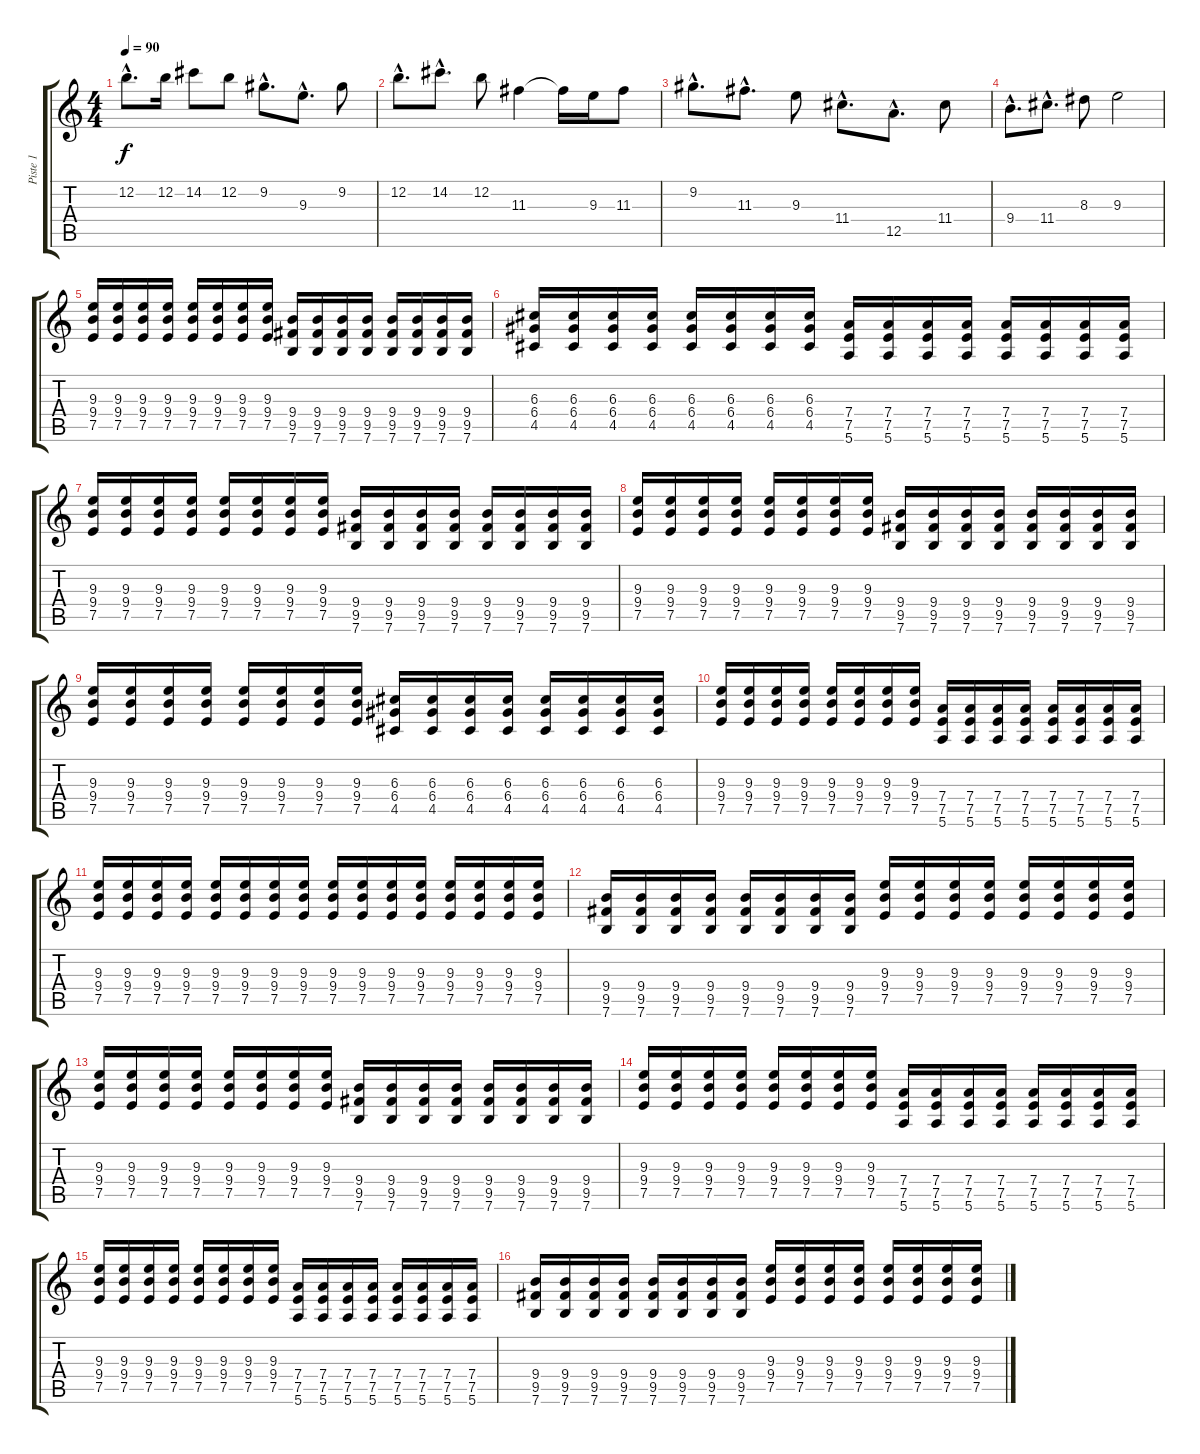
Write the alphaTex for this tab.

\track ("Piste 1" "Piste 1") {instrument distortionguitar}
\staff {score tabs}
\tuning (E4 B3 G3 D3 A2 E2) {hide}
\ts (4 4)
\tempo 90
\clef g2
\ks c
12.2{hac}.8{d dy f} 12.2.16 14.2.8 12.2.8 9.2{hac}.8{d} 9.3{hac}.8{d} 9.2.8 |
12.2{hac}.8{d} 14.2{hac}.8{d} 12.2.8 11.3.4 11.3{t}.16 9.3.16 11.3.8 |
9.2{hac}.8{d} 11.3{hac}.8{d} 9.3.8 11.4{hac}.8{d} 12.5{hac}.8{d} 11.4.8 |
9.4{hac}.8{d} 11.4{hac}.8{d} 8.3.8 9.3.2 |
(9.3 9.4 7.5).16 (9.3 9.4 7.5).16 (9.3 9.4 7.5).16 (9.3 9.4 7.5).16 (9.3 9.4 7.5).16 (9.3 9.4 7.5).16 (9.3 9.4 7.5).16 (9.3 9.4 7.5).16 (9.4 9.5 7.6).16 (9.4 9.5 7.6).16 (9.4 9.5 7.6).16 (9.4 9.5 7.6).16 (9.4 9.5 7.6).16 (9.4 9.5 7.6).16 (9.4 9.5 7.6).16 (9.4 9.5 7.6).16 |
(6.3 6.4 4.5).16 (6.3 6.4 4.5).16 (6.3 6.4 4.5).16 (6.3 6.4 4.5).16 (6.3 6.4 4.5).16 (6.3 6.4 4.5).16 (6.3 6.4 4.5).16 (6.3 6.4 4.5).16 (7.4 7.5 5.6).16 (7.4 7.5 5.6).16 (7.4 7.5 5.6).16 (7.4 7.5 5.6).16 (7.4 7.5 5.6).16 (7.4 7.5 5.6).16 (7.4 7.5 5.6).16 (7.4 7.5 5.6).16 |
(9.3 9.4 7.5).16 (9.3 9.4 7.5).16 (9.3 9.4 7.5).16 (9.3 9.4 7.5).16 (9.3 9.4 7.5).16 (9.3 9.4 7.5).16 (9.3 9.4 7.5).16 (9.3 9.4 7.5).16 (9.4 9.5 7.6).16 (9.4 9.5 7.6).16 (9.4 9.5 7.6).16 (9.4 9.5 7.6).16 (9.4 9.5 7.6).16 (9.4 9.5 7.6).16 (9.4 9.5 7.6).16 (9.4 9.5 7.6).16 |
(9.3 9.4 7.5).16 (9.3 9.4 7.5).16 (9.3 9.4 7.5).16 (9.3 9.4 7.5).16 (9.3 9.4 7.5).16 (9.3 9.4 7.5).16 (9.3 9.4 7.5).16 (9.3 9.4 7.5).16 (9.4 9.5 7.6).16 (9.4 9.5 7.6).16 (9.4 9.5 7.6).16 (9.4 9.5 7.6).16 (9.4 9.5 7.6).16 (9.4 9.5 7.6).16 (9.4 9.5 7.6).16 (9.4 9.5 7.6).16 |
(9.3 9.4 7.5).16 (9.3 9.4 7.5).16 (9.3 9.4 7.5).16 (9.3 9.4 7.5).16 (9.3 9.4 7.5).16 (9.3 9.4 7.5).16 (9.3 9.4 7.5).16 (9.3 9.4 7.5).16 (6.3 6.4 4.5).16 (6.3 6.4 4.5).16 (6.3 6.4 4.5).16 (6.3 6.4 4.5).16 (6.3 6.4 4.5).16 (6.3 6.4 4.5).16 (6.3 6.4 4.5).16 (6.3 6.4 4.5).16 |
(9.3 9.4 7.5).16 (9.3 9.4 7.5).16 (9.3 9.4 7.5).16 (9.3 9.4 7.5).16 (9.3 9.4 7.5).16 (9.3 9.4 7.5).16 (9.3 9.4 7.5).16 (9.3 9.4 7.5).16 (7.4 7.5 5.6).16 (7.4 7.5 5.6).16 (7.4 7.5 5.6).16 (7.4 7.5 5.6).16 (7.4 7.5 5.6).16 (7.4 7.5 5.6).16 (7.4 7.5 5.6).16 (7.4 7.5 5.6).16 |
(9.3 9.4 7.5).16 (9.3 9.4 7.5).16 (9.3 9.4 7.5).16 (9.3 9.4 7.5).16 (9.3 9.4 7.5).16 (9.3 9.4 7.5).16 (9.3 9.4 7.5).16 (9.3 9.4 7.5).16 (9.3 9.4 7.5).16 (9.3 9.4 7.5).16 (9.3 9.4 7.5).16 (9.3 9.4 7.5).16 (9.3 9.4 7.5).16 (9.3 9.4 7.5).16 (9.3 9.4 7.5).16 (9.3 9.4 7.5).16 |
(9.4 9.5 7.6).16 (9.4 9.5 7.6).16 (9.4 9.5 7.6).16 (9.4 9.5 7.6).16 (9.4 9.5 7.6).16 (9.4 9.5 7.6).16 (9.4 9.5 7.6).16 (9.4 9.5 7.6).16 (9.3 9.4 7.5).16 (9.3 9.4 7.5).16 (9.3 9.4 7.5).16 (9.3 9.4 7.5).16 (9.3 9.4 7.5).16 (9.3 9.4 7.5).16 (9.3 9.4 7.5).16 (9.3 9.4 7.5).16 |
(9.3 9.4 7.5).16 (9.3 9.4 7.5).16 (9.3 9.4 7.5).16 (9.3 9.4 7.5).16 (9.3 9.4 7.5).16 (9.3 9.4 7.5).16 (9.3 9.4 7.5).16 (9.3 9.4 7.5).16 (9.4 9.5 7.6).16 (9.4 9.5 7.6).16 (9.4 9.5 7.6).16 (9.4 9.5 7.6).16 (9.4 9.5 7.6).16 (9.4 9.5 7.6).16 (9.4 9.5 7.6).16 (9.4 9.5 7.6).16 |
(9.3 9.4 7.5).16 (9.3 9.4 7.5).16 (9.3 9.4 7.5).16 (9.3 9.4 7.5).16 (9.3 9.4 7.5).16 (9.3 9.4 7.5).16 (9.3 9.4 7.5).16 (9.3 9.4 7.5).16 (7.4 7.5 5.6).16 (7.4 7.5 5.6).16 (7.4 7.5 5.6).16 (7.4 7.5 5.6).16 (7.4 7.5 5.6).16 (7.4 7.5 5.6).16 (7.4 7.5 5.6).16 (7.4 7.5 5.6).16 |
(9.3 9.4 7.5).16 (9.3 9.4 7.5).16 (9.3 9.4 7.5).16 (9.3 9.4 7.5).16 (9.3 9.4 7.5).16 (9.3 9.4 7.5).16 (9.3 9.4 7.5).16 (9.3 9.4 7.5).16 (7.4 7.5 5.6).16 (7.4 7.5 5.6).16 (7.4 7.5 5.6).16 (7.4 7.5 5.6).16 (7.4 7.5 5.6).16 (7.4 7.5 5.6).16 (7.4 7.5 5.6).16 (7.4 7.5 5.6).16 |
(9.4 9.5 7.6).16 (9.4 9.5 7.6).16 (9.4 9.5 7.6).16 (9.4 9.5 7.6).16 (9.4 9.5 7.6).16 (9.4 9.5 7.6).16 (9.4 9.5 7.6).16 (9.4 9.5 7.6).16 (9.3 9.4 7.5).16 (9.3 9.4 7.5).16 (9.3 9.4 7.5).16 (9.3 9.4 7.5).16 (9.3 9.4 7.5).16 (9.3 9.4 7.5).16 (9.3 9.4 7.5).16 (9.3 9.4 7.5).16
